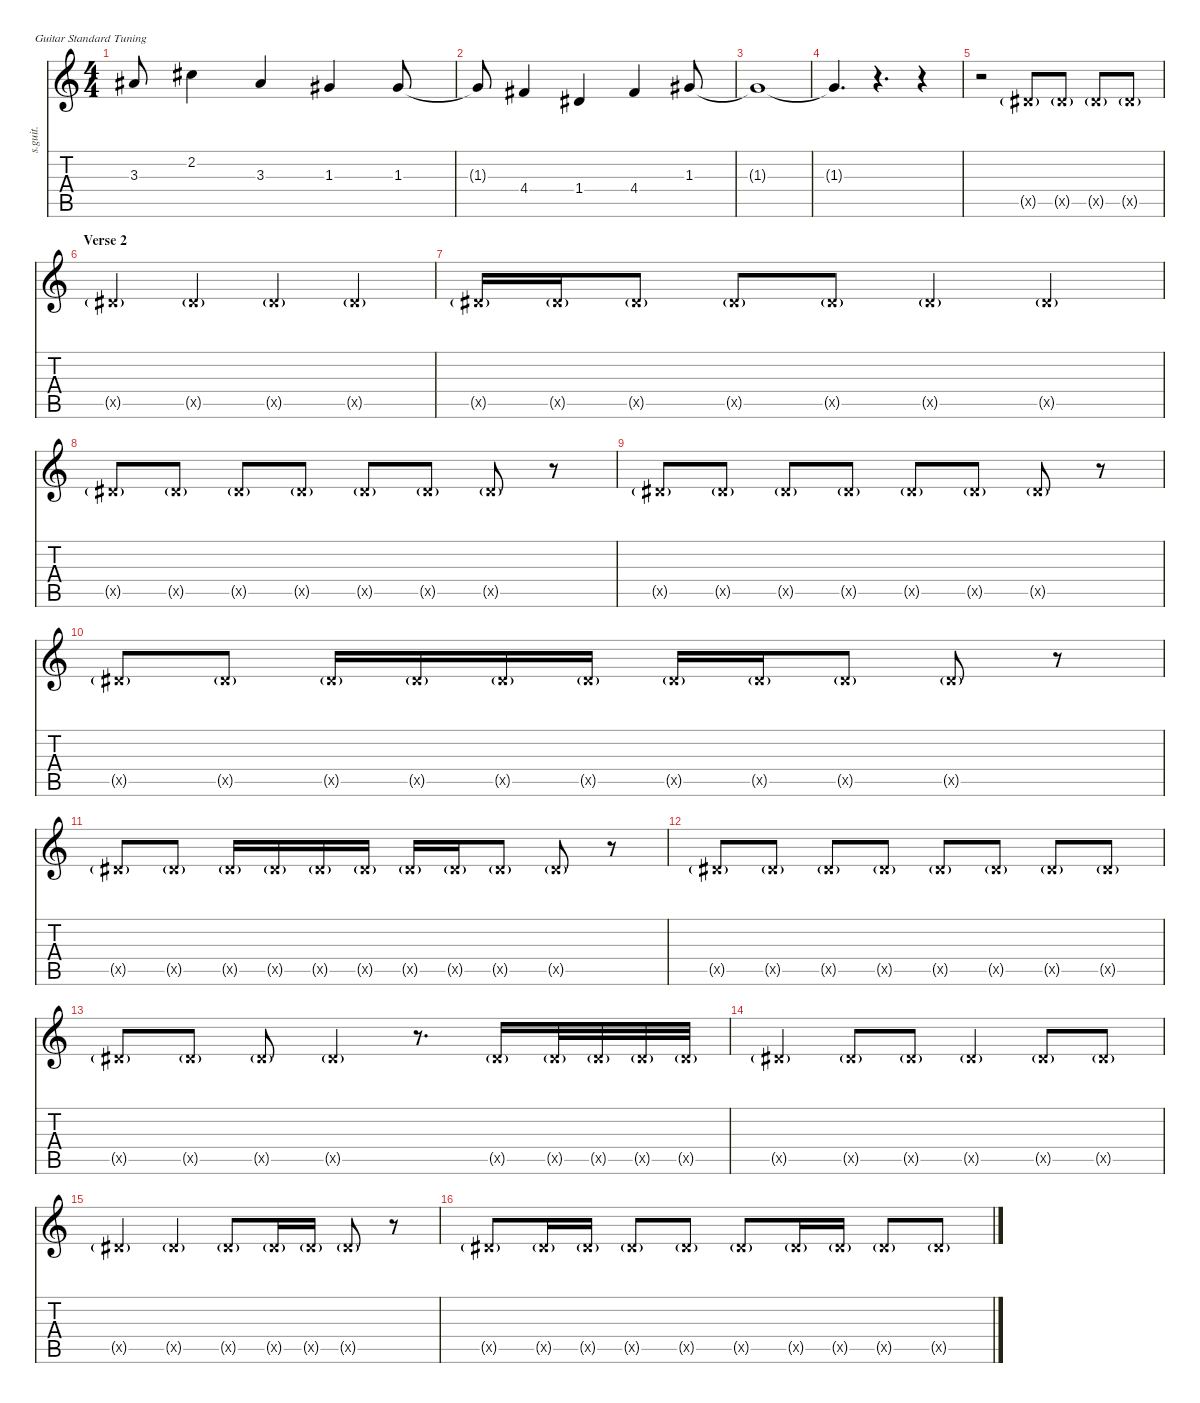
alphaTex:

\defaultSystemsLayout 4
\hideDynamics
\bracketExtendMode nobrackets
\track ("Vocals (Stuart \"2D\" Pot)" "s.guit.") {instrument clarinet}
\staff {score tabs}
\tuning (E4 B3 G3 D3 A2 E2)
\displaytranspose 12
\ts (4 4)
\tempo (139 hide)
\clef g2
\ks c
3.3{t acc #}.8{lyrics (0 "") lyrics (1 "") lyrics (2 "") lyrics (3 "") lyrics (4 "") dy f} 2.2{acc #}.4{lyrics (0 "") lyrics (1 "") lyrics (2 "") lyrics (3 "") lyrics (4 "")} 3.3{acc #}.4{lyrics (0 "") lyrics (1 "") lyrics (2 "") lyrics (3 "") lyrics (4 "")} 1.3{acc #}.4{lyrics (0 "") lyrics (1 "") lyrics (2 "") lyrics (3 "") lyrics (4 "")} 1.3{acc #}.8{lyrics (0 "") lyrics (1 "") lyrics (2 "") lyrics (3 "") lyrics (4 "")} |
1.3{t acc #}.8{lyrics (0 "") lyrics (1 "") lyrics (2 "") lyrics (3 "") lyrics (4 "")} 4.4{acc #}.4{lyrics (0 "") lyrics (1 "") lyrics (2 "") lyrics (3 "") lyrics (4 "")} 1.4{acc #}.4{lyrics (0 "") lyrics (1 "") lyrics (2 "") lyrics (3 "") lyrics (4 "")} 4.4{acc #}.4{lyrics (0 "") lyrics (1 "") lyrics (2 "") lyrics (3 "") lyrics (4 "")} 1.3{acc #}.8{lyrics (0 "") lyrics (1 "") lyrics (2 "") lyrics (3 "") lyrics (4 "")} |
1.3{t acc #}.1{lyrics (0 "") lyrics (1 "") lyrics (2 "") lyrics (3 "") lyrics (4 "")} |
1.3{t acc #}.4{d lyrics (0 "") lyrics (1 "") lyrics (2 "") lyrics (3 "") lyrics (4 "")} r.4{d} r.4 |
r.2 6.5{g x acc #}.8{lyrics (0 "") lyrics (1 "") lyrics (2 "") lyrics (3 "") lyrics (4 "") dy mp} 6.5{g x acc #}.8{lyrics (0 "") lyrics (1 "") lyrics (2 "") lyrics (3 "") lyrics (4 "")} 6.5{g x acc #}.8{lyrics (0 "") lyrics (1 "") lyrics (2 "") lyrics (3 "") lyrics (4 "")} 6.5{g x acc #}.8{lyrics (0 "") lyrics (1 "") lyrics (2 "") lyrics (3 "") lyrics (4 "")} |
\section ("" "Verse 2")
6.5{g x acc #}.4{lyrics (0 "") lyrics (1 "") lyrics (2 "") lyrics (3 "") lyrics (4 "")} 6.5{g x acc #}.4{lyrics (0 "") lyrics (1 "") lyrics (2 "") lyrics (3 "") lyrics (4 "")} 6.5{g x acc #}.4{lyrics (0 "") lyrics (1 "") lyrics (2 "") lyrics (3 "") lyrics (4 "")} 6.5{g x acc #}.4{lyrics (0 "") lyrics (1 "") lyrics (2 "") lyrics (3 "") lyrics (4 "")} |
6.5{g x acc #}.16{lyrics (0 "") lyrics (1 "") lyrics (2 "") lyrics (3 "") lyrics (4 "")} 6.5{g x acc #}.16{lyrics (0 "") lyrics (1 "") lyrics (2 "") lyrics (3 "") lyrics (4 "")} 6.5{g x acc #}.8{lyrics (0 "") lyrics (1 "") lyrics (2 "") lyrics (3 "") lyrics (4 "")} 6.5{g x acc #}.8{lyrics (0 "") lyrics (1 "") lyrics (2 "") lyrics (3 "") lyrics (4 "")} 6.5{g x acc #}.8{lyrics (0 "") lyrics (1 "") lyrics (2 "") lyrics (3 "") lyrics (4 "")} 6.5{g x acc #}.4{lyrics (0 "") lyrics (1 "") lyrics (2 "") lyrics (3 "") lyrics (4 "")} 6.5{g x acc #}.4{lyrics (0 "") lyrics (1 "") lyrics (2 "") lyrics (3 "") lyrics (4 "")} |
6.5{g x acc #}.8{lyrics (0 "") lyrics (1 "") lyrics (2 "") lyrics (3 "") lyrics (4 "")} 6.5{g x acc #}.8{lyrics (0 "") lyrics (1 "") lyrics (2 "") lyrics (3 "") lyrics (4 "")} 6.5{g x acc #}.8{lyrics (0 "") lyrics (1 "") lyrics (2 "") lyrics (3 "") lyrics (4 "")} 6.5{g x acc #}.8{lyrics (0 "") lyrics (1 "") lyrics (2 "") lyrics (3 "") lyrics (4 "")} 6.5{g x acc #}.8{lyrics (0 "") lyrics (1 "") lyrics (2 "") lyrics (3 "") lyrics (4 "")} 6.5{g x acc #}.8{lyrics (0 "") lyrics (1 "") lyrics (2 "") lyrics (3 "") lyrics (4 "")} 6.5{g x acc #}.8{lyrics (0 "") lyrics (1 "") lyrics (2 "") lyrics (3 "") lyrics (4 "")} r.8 |
6.5{g x acc #}.8{lyrics (0 "") lyrics (1 "") lyrics (2 "") lyrics (3 "") lyrics (4 "")} 6.5{g x acc #}.8{lyrics (0 "") lyrics (1 "") lyrics (2 "") lyrics (3 "") lyrics (4 "")} 6.5{g x acc #}.8{lyrics (0 "") lyrics (1 "") lyrics (2 "") lyrics (3 "") lyrics (4 "")} 6.5{g x acc #}.8{lyrics (0 "") lyrics (1 "") lyrics (2 "") lyrics (3 "") lyrics (4 "")} 6.5{g x acc #}.8{lyrics (0 "") lyrics (1 "") lyrics (2 "") lyrics (3 "") lyrics (4 "")} 6.5{g x acc #}.8{lyrics (0 "") lyrics (1 "") lyrics (2 "") lyrics (3 "") lyrics (4 "")} 6.5{g x acc #}.8{lyrics (0 "") lyrics (1 "") lyrics (2 "") lyrics (3 "") lyrics (4 "")} r.8 |
6.5{g x acc #}.8{lyrics (0 "") lyrics (1 "") lyrics (2 "") lyrics (3 "") lyrics (4 "")} 6.5{g x acc #}.8{lyrics (0 "") lyrics (1 "") lyrics (2 "") lyrics (3 "") lyrics (4 "")} 6.5{g x acc #}.16{lyrics (0 "") lyrics (1 "") lyrics (2 "") lyrics (3 "") lyrics (4 "")} 6.5{g x acc #}.16{lyrics (0 "") lyrics (1 "") lyrics (2 "") lyrics (3 "") lyrics (4 "")} 6.5{g x acc #}.16{lyrics (0 "") lyrics (1 "") lyrics (2 "") lyrics (3 "") lyrics (4 "")} 6.5{g x acc #}.16{lyrics (0 "") lyrics (1 "") lyrics (2 "") lyrics (3 "") lyrics (4 "")} 6.5{g x acc #}.16{lyrics (0 "") lyrics (1 "") lyrics (2 "") lyrics (3 "") lyrics (4 "")} 6.5{g x acc #}.16{lyrics (0 "") lyrics (1 "") lyrics (2 "") lyrics (3 "") lyrics (4 "")} 6.5{g x acc #}.8{lyrics (0 "") lyrics (1 "") lyrics (2 "") lyrics (3 "") lyrics (4 "")} 6.5{g x acc #}.8{lyrics (0 "") lyrics (1 "") lyrics (2 "") lyrics (3 "") lyrics (4 "")} r.8 |
6.5{g x acc #}.8{lyrics (0 "") lyrics (1 "") lyrics (2 "") lyrics (3 "") lyrics (4 "")} 6.5{g x acc #}.8{lyrics (0 "") lyrics (1 "") lyrics (2 "") lyrics (3 "") lyrics (4 "")} 6.5{g x acc #}.16{lyrics (0 "") lyrics (1 "") lyrics (2 "") lyrics (3 "") lyrics (4 "")} 6.5{g x acc #}.16{lyrics (0 "") lyrics (1 "") lyrics (2 "") lyrics (3 "") lyrics (4 "")} 6.5{g x acc #}.16{lyrics (0 "") lyrics (1 "") lyrics (2 "") lyrics (3 "") lyrics (4 "")} 6.5{g x acc #}.16{lyrics (0 "") lyrics (1 "") lyrics (2 "") lyrics (3 "") lyrics (4 "")} 6.5{g x acc #}.16{lyrics (0 "") lyrics (1 "") lyrics (2 "") lyrics (3 "") lyrics (4 "")} 6.5{g x acc #}.16{lyrics (0 "") lyrics (1 "") lyrics (2 "") lyrics (3 "") lyrics (4 "")} 6.5{g x acc #}.8{lyrics (0 "") lyrics (1 "") lyrics (2 "") lyrics (3 "") lyrics (4 "")} 6.5{g x acc #}.8{lyrics (0 "") lyrics (1 "") lyrics (2 "") lyrics (3 "") lyrics (4 "")} r.8 |
6.5{g x acc #}.8{lyrics (0 "") lyrics (1 "") lyrics (2 "") lyrics (3 "") lyrics (4 "")} 6.5{g x acc #}.8{lyrics (0 "") lyrics (1 "") lyrics (2 "") lyrics (3 "") lyrics (4 "")} 6.5{g x acc #}.8{lyrics (0 "") lyrics (1 "") lyrics (2 "") lyrics (3 "") lyrics (4 "")} 6.5{g x acc #}.8{lyrics (0 "") lyrics (1 "") lyrics (2 "") lyrics (3 "") lyrics (4 "")} 6.5{g x acc #}.8{lyrics (0 "") lyrics (1 "") lyrics (2 "") lyrics (3 "") lyrics (4 "")} 6.5{g x acc #}.8{lyrics (0 "") lyrics (1 "") lyrics (2 "") lyrics (3 "") lyrics (4 "")} 6.5{g x acc #}.8{lyrics (0 "") lyrics (1 "") lyrics (2 "") lyrics (3 "") lyrics (4 "")} 6.5{g x acc #}.8{lyrics (0 "") lyrics (1 "") lyrics (2 "") lyrics (3 "") lyrics (4 "")} |
6.5{g x acc #}.8{lyrics (0 "") lyrics (1 "") lyrics (2 "") lyrics (3 "") lyrics (4 "")} 6.5{g x acc #}.8{lyrics (0 "") lyrics (1 "") lyrics (2 "") lyrics (3 "") lyrics (4 "")} 6.5{g x acc #}.8{lyrics (0 "") lyrics (1 "") lyrics (2 "") lyrics (3 "") lyrics (4 "")} 6.5{g x acc #}.4{lyrics (0 "") lyrics (1 "") lyrics (2 "") lyrics (3 "") lyrics (4 "")} r.8{d} 6.5{g x acc #}.16{lyrics (0 "") lyrics (1 "") lyrics (2 "") lyrics (3 "") lyrics (4 "")} 6.5{g x acc #}.32{lyrics (0 "") lyrics (1 "") lyrics (2 "") lyrics (3 "") lyrics (4 "")} 6.5{g x acc #}.32{lyrics (0 "") lyrics (1 "") lyrics (2 "") lyrics (3 "") lyrics (4 "")} 6.5{g x acc #}.32{lyrics (0 "") lyrics (1 "") lyrics (2 "") lyrics (3 "") lyrics (4 "")} 6.5{g x acc #}.32{lyrics (0 "") lyrics (1 "") lyrics (2 "") lyrics (3 "") lyrics (4 "")} |
6.5{g x acc #}.4{lyrics (0 "") lyrics (1 "") lyrics (2 "") lyrics (3 "") lyrics (4 "")} 6.5{g x acc #}.8{lyrics (0 "") lyrics (1 "") lyrics (2 "") lyrics (3 "") lyrics (4 "")} 6.5{g x acc #}.8{lyrics (0 "") lyrics (1 "") lyrics (2 "") lyrics (3 "") lyrics (4 "")} 6.5{g x acc #}.4{lyrics (0 "") lyrics (1 "") lyrics (2 "") lyrics (3 "") lyrics (4 "")} 6.5{g x acc #}.8{lyrics (0 "") lyrics (1 "") lyrics (2 "") lyrics (3 "") lyrics (4 "")} 6.5{g x acc #}.8{lyrics (0 "") lyrics (1 "") lyrics (2 "") lyrics (3 "") lyrics (4 "")} |
6.5{g x acc #}.4{lyrics (0 "") lyrics (1 "") lyrics (2 "") lyrics (3 "") lyrics (4 "")} 6.5{g x acc #}.4{lyrics (0 "") lyrics (1 "") lyrics (2 "") lyrics (3 "") lyrics (4 "")} 6.5{g x acc #}.8{lyrics (0 "") lyrics (1 "") lyrics (2 "") lyrics (3 "") lyrics (4 "")} 6.5{g x acc #}.16{lyrics (0 "") lyrics (1 "") lyrics (2 "") lyrics (3 "") lyrics (4 "")} 6.5{g x acc #}.16{lyrics (0 "") lyrics (1 "") lyrics (2 "") lyrics (3 "") lyrics (4 "")} 6.5{g x acc #}.8{lyrics (0 "") lyrics (1 "") lyrics (2 "") lyrics (3 "") lyrics (4 "")} r.8 |
6.5{g x acc #}.8{lyrics (0 "") lyrics (1 "") lyrics (2 "") lyrics (3 "") lyrics (4 "")} 6.5{g x acc #}.16{lyrics (0 "") lyrics (1 "") lyrics (2 "") lyrics (3 "") lyrics (4 "")} 6.5{g x acc #}.16{lyrics (0 "") lyrics (1 "") lyrics (2 "") lyrics (3 "") lyrics (4 "")} 6.5{g x acc #}.8{lyrics (0 "") lyrics (1 "") lyrics (2 "") lyrics (3 "") lyrics (4 "")} 6.5{g x acc #}.8{lyrics (0 "") lyrics (1 "") lyrics (2 "") lyrics (3 "") lyrics (4 "")} 6.5{g x acc #}.8{lyrics (0 "") lyrics (1 "") lyrics (2 "") lyrics (3 "") lyrics (4 "")} 6.5{g x acc #}.16{lyrics (0 "") lyrics (1 "") lyrics (2 "") lyrics (3 "") lyrics (4 "")} 6.5{g x acc #}.16{lyrics (0 "") lyrics (1 "") lyrics (2 "") lyrics (3 "") lyrics (4 "")} 6.5{g x acc #}.8{lyrics (0 "") lyrics (1 "") lyrics (2 "") lyrics (3 "") lyrics (4 "")} 6.5{g x acc #}.8{lyrics (0 "") lyrics (1 "") lyrics (2 "") lyrics (3 "") lyrics (4 "")}
